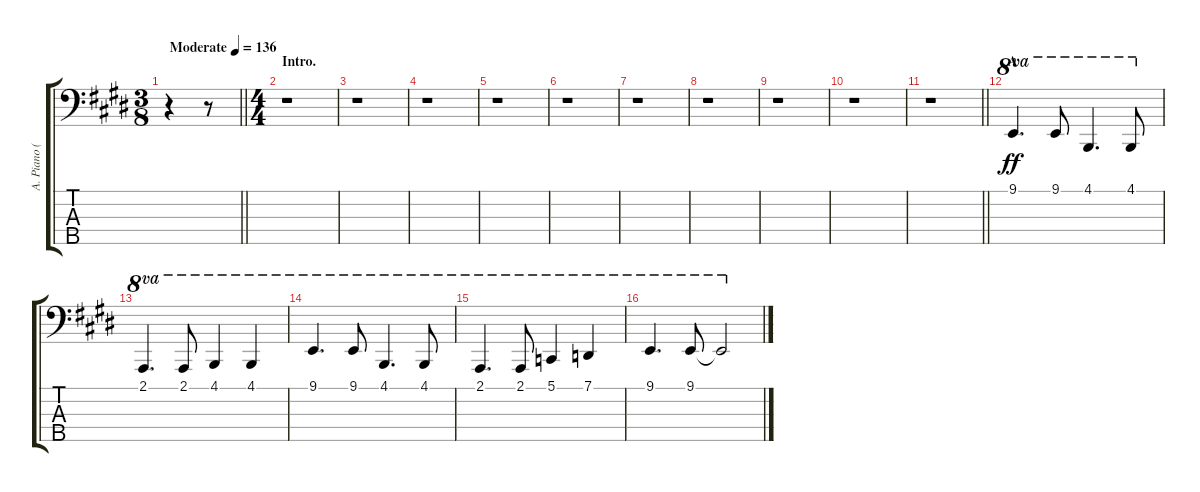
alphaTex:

\track ("A. Piano (Left Hand)" "A. Piano (") {instrument acousticgrandpiano}
\staff {score tabs}
\tuning (G2 D2 A1 E1 B0) {hide}
\ts (3 8)
\tempo (136 "Moderate")
\clef f4
\barLineRight lightlight
\ks e
r.4{dy ff instrument acousticgrandpiano} r.8 |
\ts (4 4)
\section ("" "Intro.")
r.1 |
r.1 |
r.1 |
r.1 |
r.1 |
r.1 |
r.1 |
r.1 |
r.1 |
\barLineRight lightlight
r.1 |
\section ("" "A")
9.1.4{d ot 8va} 9.1.8{ot 8va} 4.1.4{d ot 8va} 4.1.8{ot 8va} |
2.1.4{d ot 8va} 2.1.8{ot 8va} 4.1.4{ot 8va} 4.1.4{ot 8va} |
9.1.4{d ot 8va} 9.1.8{ot 8va} 4.1.4{d ot 8va} 4.1.8{ot 8va} |
2.1.4{d ot 8va} 2.1.8{ot 8va} 5.1.4{ot 8va} 7.1.4{ot 8va} |
9.1.4{d ot 8va} 9.1.8{ot 8va} 9.1{t}.2{ot 8va}
